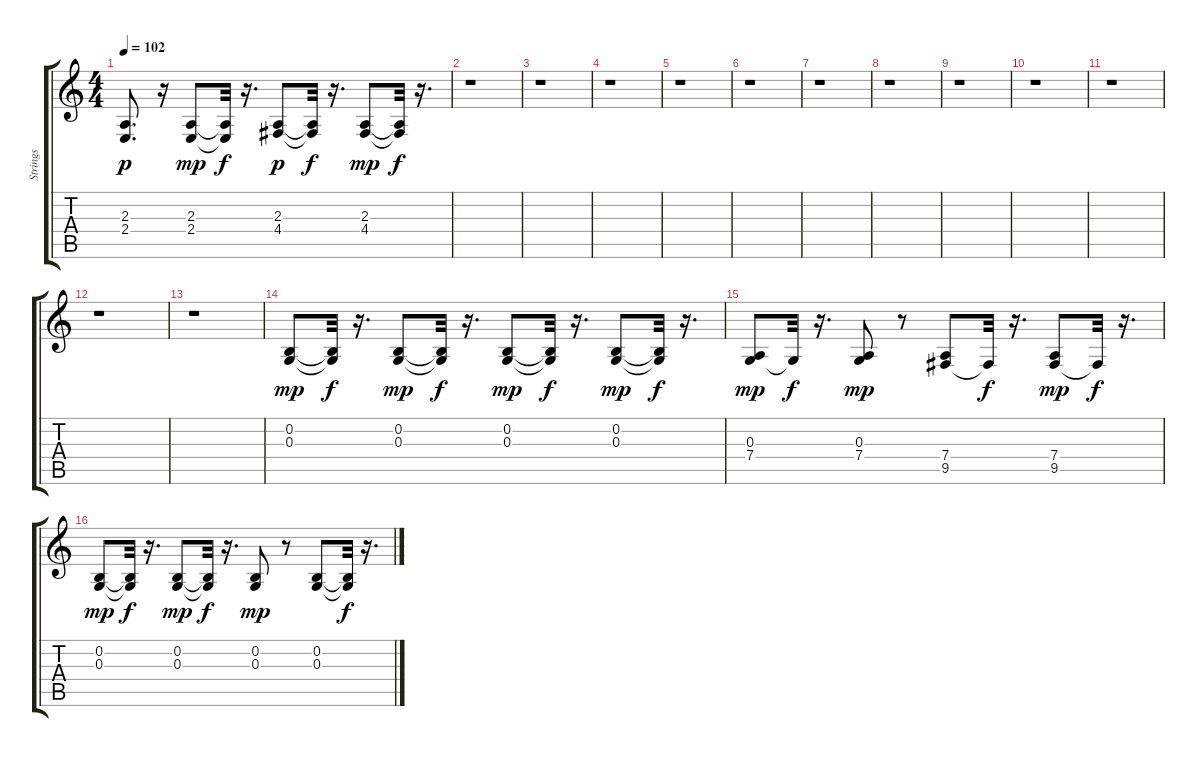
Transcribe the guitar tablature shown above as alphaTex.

\track ("Strings " "Strings ") {instrument stringensemble1}
\staff {score tabs}
\tuning (E4 B3 G3 D3 A2 E2) {hide}
\ts (4 4)
\tempo 102
\clef g2
\ks c
(2.3 2.4).8{d dy p} r.16 (2.3 2.4).8{dy mp} (2.3{t} 2.4{t}).32{dy f} r.16{d} (2.3 4.4).8{dy p} (2.3{t} 4.4{t}).32{dy f} r.16{d} (2.3 4.4).8{dy mp} (2.3{t} 4.4{t}).32{dy f} r.16{d} |
r.1 |
r.1 |
r.1 |
r.1 |
r.1 |
r.1 |
r.1 |
r.1 |
r.1 |
r.1 |
r.1 |
r.1 |
(0.2 0.3).8{dy mp} (0.2{t} 0.3{t}).32{dy f} r.16{d} (0.2 0.3).8{dy mp} (0.2{t} 0.3{t}).32{dy f} r.16{d} (0.2 0.3).8{dy mp} (0.2{t} 0.3{t}).32{dy f} r.16{d} (0.2 0.3).8{dy mp} (0.2{t} 0.3{t}).32{dy f} r.16{d} |
(0.3 7.4).8{dy mp} 0.3{t}.32{dy f} r.16{d} (0.3 7.4).8{dy mp} r.8 (7.4 9.5).8 9.5{t}.32{dy f} r.16{d} (7.4 9.5).8{dy mp} 9.5{t}.32{dy f} r.16{d} |
(0.2 0.3).8{dy mp} (0.2{t} 0.3{t}).32{dy f} r.16{d} (0.2 0.3).8{dy mp} (0.2{t} 0.3{t}).32{dy f} r.16{d} (0.2 0.3).8{dy mp} r.8 (0.2 0.3).8 (0.2{t} 0.3{t}).32{dy f} r.16{d}
